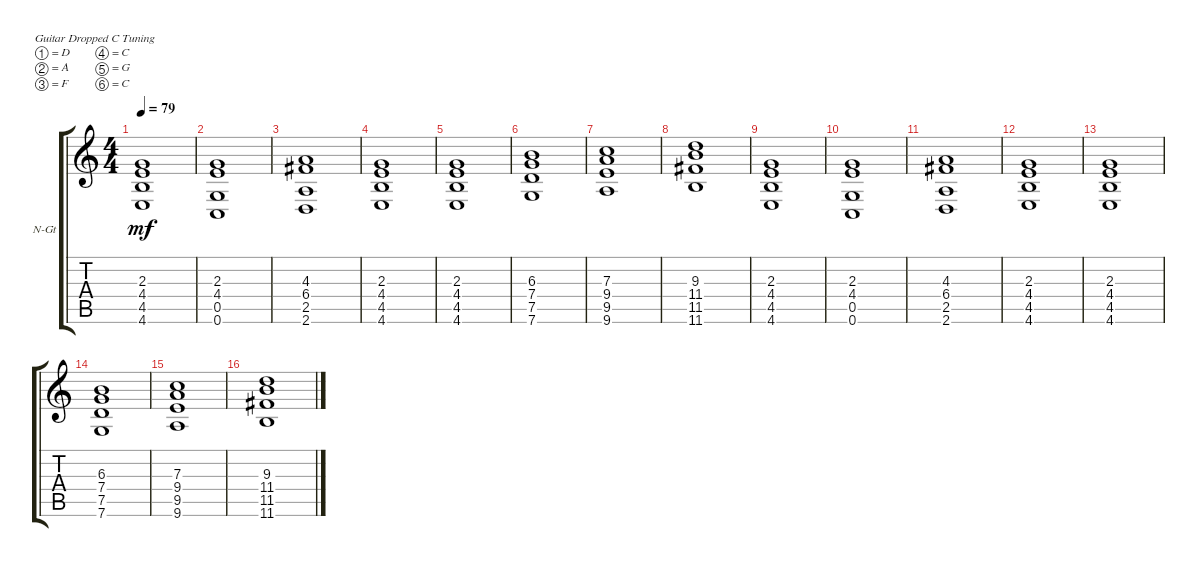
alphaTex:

\bracketExtendMode groupsimilarinstruments
\firstSystemTrackNameOrientation horizontal
\otherSystemsTrackNameOrientation horizontal
\track ("Piano" "N-Gt") {instrument acousticguitarnylon}
\staff {score tabs}
\tuning (D4 A3 F3 C3 G2 C2)
\ts (4 4)
\beaming (8 2 2 2 2)
\tempo 79
\clef g2
\ks c
(2.3 4.4 4.5 4.6).1{dy mf instrument acousticguitarnylon} |
(2.3 4.4 0.5 0.6).1 |
(4.3 6.4 2.5 2.6).1 |
(2.3 4.4 4.5 4.6).1 |
(2.3 4.4 4.5 4.6).1 |
(6.3 7.4 7.5 7.6).1 |
(7.3 9.4 9.5 9.6).1 |
(9.3 11.4 11.5 11.6).1 |
(2.3 4.4 4.5 4.6).1 |
(2.3 4.4 0.5 0.6).1 |
(4.3 6.4 2.5 2.6).1 |
(2.3 4.4 4.5 4.6).1 |
(2.3 4.4 4.5 4.6).1 |
(6.3 7.4 7.5 7.6).1 |
(7.3 9.4 9.5 9.6).1 |
(9.3 11.4 11.5 11.6).1
